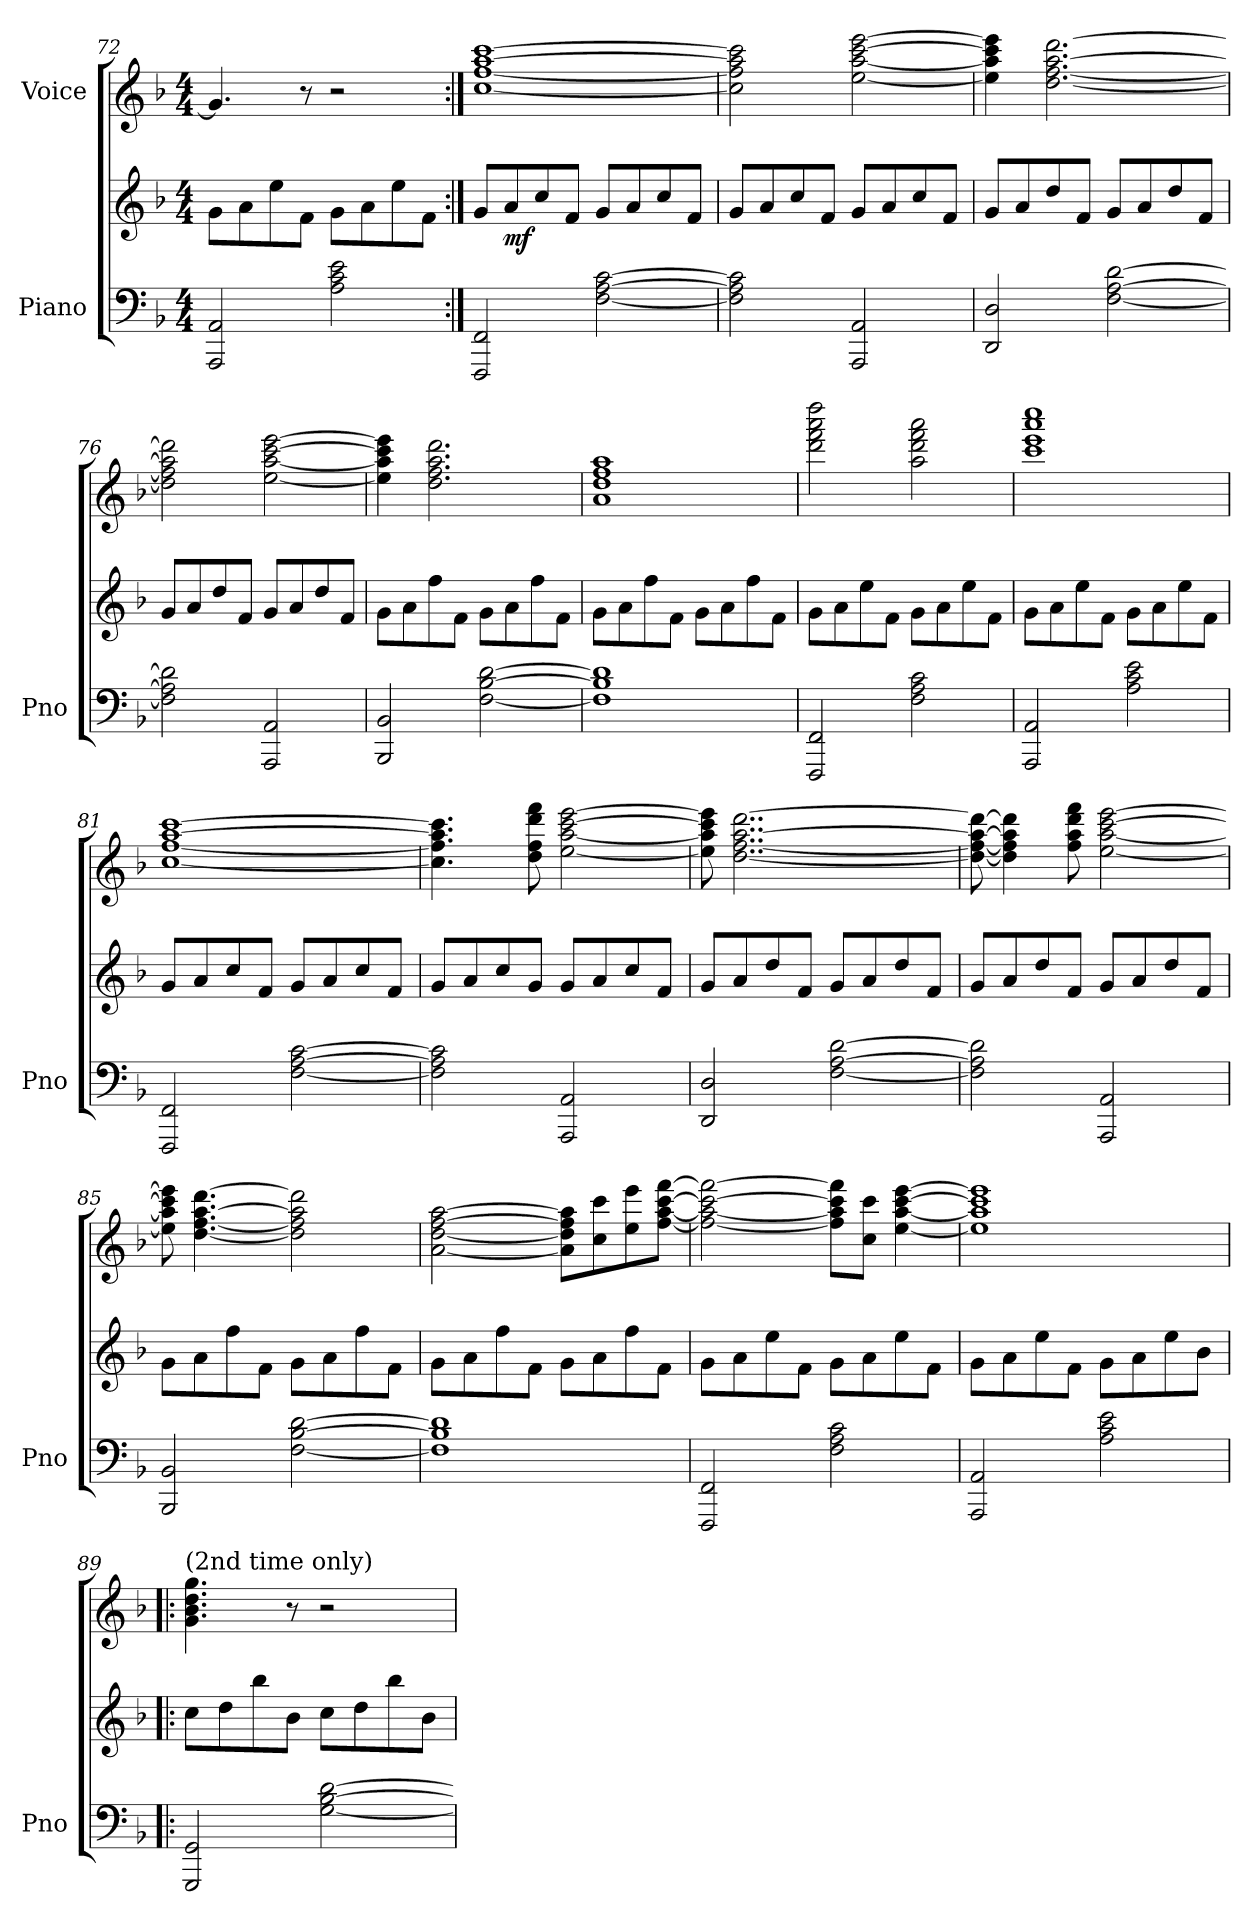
**kern	**kern	**dynam	**kern
*part2	*part2	*part2	*part1
*staff3	*staff2	*staff2/3	*staff1
*I"Piano	*	*	*I"Voice
*I'Pno	*	*	*
*clefF4	*clefG2	*	*clefG2
*k[b-]	*k[b-]	*	*k[b-]
*M4/4	*M4/4	*	*M4/4
=72	=72	=72	=72
2AAA/ 2AA/	8g\L	.	4.g/]
.	8a\	.	.
.	8ee\	.	.
.	8f\J	.	8r
2A\ 2c\ 2e\	8g\L	.	2r
.	8a\	.	.
.	8ee\	.	.
.	8f\J	.	.
!!LO:LB:g=z
=73:|!	=73:|!	=73:|!	=73:|!
2FFF/ 2FF/	8g/L	.	[1cc [1ff [1aa [1ccc
!	!	!LO:DY:b	!
.	8a/	mf	.
.	8cc/	.	.
.	8f/J	.	.
[2F\ [2A\ [2c\	8g/L	.	.
.	8a/	.	.
.	8cc/	.	.
.	8f/J	.	.
=74	=74	=74	=74
2F\] 2A\] 2c\]	8g/L	.	2cc\] 2ff\] 2aa\] 2ccc\]
.	8a/	.	.
.	8cc/	.	.
.	8f/J	.	.
2AAA/ 2AA/	8g/L	.	[2ee\ [2aa\ [2ccc\ [2eee\
.	8a/	.	.
.	8cc/	.	.
.	8f/J	.	.
=75	=75	=75	=75
2DD/ 2D/	8g/L	.	4ee\] 4aa\] 4ccc\] 4eee\]
.	8a/	.	.
.	8dd/	.	[2.dd\ [2.ff\ [2.aa\ [2.ddd\
.	8f/J	.	.
[2F\ [2A\ [2d\	8g/L	.	.
.	8a/	.	.
.	8dd/	.	.
.	8f/J	.	.
=76	=76	=76	=76
2F\] 2A\] 2d\]	8g/L	.	2dd\] 2ff\] 2aa\] 2ddd\]
.	8a/	.	.
.	8dd/	.	.
.	8f/J	.	.
2AAA/ 2AA/	8g/L	.	[2ee\ [2aa\ [2ccc\ [2eee\
.	8a/	.	.
.	8dd/	.	.
.	8f/J	.	.
=77	=77	=77	=77
2BBB-/ 2BB-/	8g\L	.	4ee\] 4aa\] 4ccc\] 4eee\]
.	8a\	.	.
.	8ff\	.	2.dd\ 2.ff\ 2.aa\ 2.ddd\
.	8f\J	.	.
[2F\ [2B-\ [2d\	8g\L	.	.
.	8a\	.	.
.	8ff\	.	.
.	8f\J	.	.
!!LO:LB:g=z
=78	=78	=78	=78
1F] 1B-] 1d]	8g\L	.	1a 1dd 1ff 1aa
.	8a\	.	.
.	8ff\	.	.
.	8f\J	.	.
.	8g\L	.	.
.	8a\	.	.
.	8ff\	.	.
.	8f\J	.	.
=79	=79	=79	=79
2FFF/ 2FF/	8g\L	.	2ddd\ 2fff\ 2aaa\ 2dddd\
.	8a\	.	.
.	8ee\	.	.
.	8f\J	.	.
2F\ 2A\ 2c\	8g\L	.	2aa\ 2ddd\ 2fff\ 2aaa\
.	8a\	.	.
.	8ee\	.	.
.	8f\J	.	.
=80	=80	=80	=80
2AAA/ 2AA/	8g\L	.	1ccc 1eee 1aaa 1cccc
.	8a\	.	.
.	8ee\	.	.
.	8f\J	.	.
2A\ 2c\ 2e\	8g\L	.	.
.	8a\	.	.
.	8ee\	.	.
.	8f\J	.	.
=81	=81	=81	=81
2FFF/ 2FF/	8g/L	.	[1cc [1ff [1aa [1ccc
.	8a/	.	.
.	8cc/	.	.
.	8f/J	.	.
[2F\ [2A\ [2c\	8g/L	.	.
.	8a/	.	.
.	8cc/	.	.
.	8f/J	.	.
=82	=82	=82	=82
2F\] 2A\] 2c\]	8g/L	.	4.cc\] 4.ff\] 4.aa\] 4.ccc\]
.	8a/	.	.
.	8cc/	.	.
.	8g/J	.	8dd\ 8ff\ 8ddd\ 8fff\
2AAA/ 2AA/	8g/L	.	[2ee\ [2aa\ [2ccc\ [2eee\
.	8a/	.	.
.	8cc/	.	.
.	8f/J	.	.
!!LO:PB:g=z
=83	=83	=83	=83
2DD/ 2D/	8g/L	.	8ee\] 8aa\] 8ccc\] 8eee\]
.	8a/	.	[2..dd\ [2..ff\ [2..aa\ [2..ddd\
.	8dd/	.	.
.	8f/J	.	.
[2F\ [2A\ [2d\	8g/L	.	.
.	8a/	.	.
.	8dd/	.	.
.	8f/J	.	.
=84	=84	=84	=84
2F\] 2A\] 2d\]	8g/L	.	8dd\_ 8ff\_ 8aa\_ 8ddd\_
.	8a/	.	4dd\] 4ff\] 4aa\] 4ddd\]
.	8dd/	.	.
.	8f/J	.	8ff\ 8aa\ 8ddd\ 8fff\
2AAA/ 2AA/	8g/L	.	[2ee\ [2aa\ [2ccc\ [2eee\
.	8a/	.	.
.	8dd/	.	.
.	8f/J	.	.
=85	=85	=85	=85
2BBB-/ 2BB-/	8g\L	.	8ee\] 8aa\] 8ccc\] 8eee\]
.	8a\	.	[4.dd\ [4.ff\ [4.aa\ [4.ddd\
.	8ff\	.	.
.	8f\J	.	.
[2F\ [2B-\ [2d\	8g\L	.	2dd\] 2ff\] 2aa\] 2ddd\]
.	8a\	.	.
.	8ff\	.	.
.	8f\J	.	.
=86	=86	=86	=86
1F] 1B-] 1d]	8g\L	.	[2a\ [2dd\ [2ff\ [2aa\
.	8a\	.	.
.	8ff\	.	.
.	8f\J	.	.
.	8g\L	.	8a\] 8dd\] 8ff\] 8aa\]L
.	8a\	.	8cc\ 8ccc\
.	8ff\	.	8ee\ 8eee\
.	8f\J	.	[8ff\ [8aa\ [8ccc\ [8fff\J
!!LO:LB:g=z
=87	=87	=87	=87
2FFF/ 2FF/	8g\L	.	2ff\_ 2aa\_ 2ccc\_ 2fff\_
.	8a\	.	.
.	8ee\	.	.
.	8f\J	.	.
2F\ 2A\ 2c\	8g\L	.	8ff\] 8aa\] 8ccc\] 8fff\]L
.	8a\	.	8cc\ 8ccc\J
.	8ee\	.	[4ee\ [4aa\ [4ccc\ [4eee\
.	8f\J	.	.
=88	=88	=88	=88
2AAA/ 2AA/	8g\L	.	1ee] 1aa] 1ccc] 1eee]
.	8a\	.	.
.	8ee\	.	.
.	8f\J	.	.
2A\ 2c\ 2e\	8g\L	.	.
.	8a\	.	.
.	8ee\	.	.
.	8b-\J	.	.
=89!|:	=89!|:	=89!|:	=89!|:
!	!	!	!LO:TX:a:t=(2nd time only)
2GGG/ 2GG/	8cc\L	.	4.g\ 4.b-\ 4.dd\ 4.gg\
.	8dd\	.	.
.	8bb-\	.	.
.	8b-\J	.	8r
[2G\ [2B-\ [2d\	8cc\L	.	2r
.	8dd\	.	.
.	8bb-\	.	.
.	8b-\J	.	.
=	=	=	=
*-	*-	*-	*-
